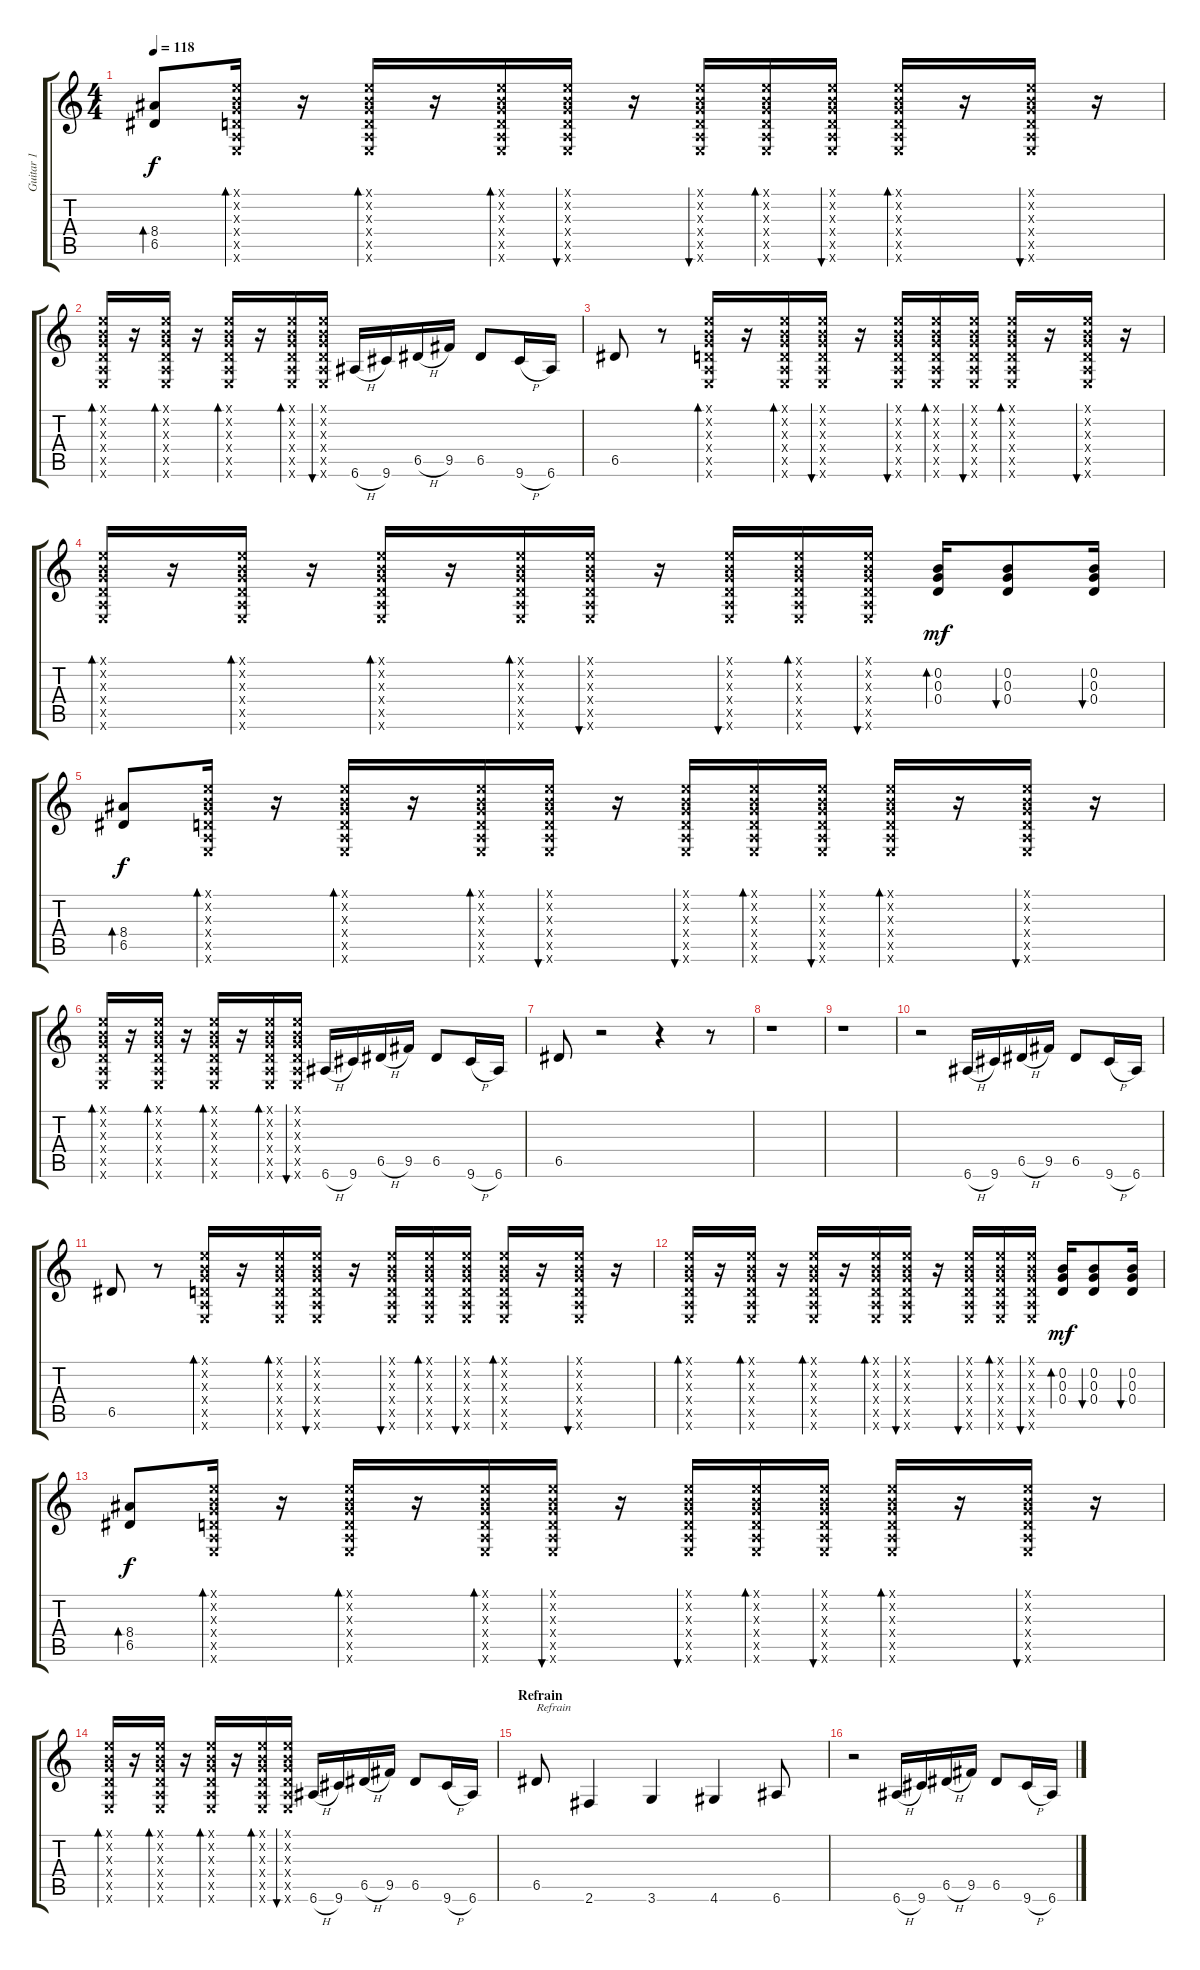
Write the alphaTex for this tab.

\track ("Guitar 1" "Guitar 1") {instrument distortionguitar}
\staff {score tabs}
\tuning (E4 B3 G3 D3 A2 E2) {hide}
\ts (4 4)
\tempo 118
\clef g2
\ks c
(8.4 6.5).8{bd 30 dy f} (0.1{x} 0.2{x} 0.3{x} 0.4{x} 0.5{x} 0.6{x}).16{bd 30} r.16 (0.1{x} 0.2{x} 0.3{x} 0.4{x} 0.5{x} 0.6{x}).16{bd 30} r.16 (0.1{x} 0.2{x} 0.3{x} 0.4{x} 0.5{x} 0.6{x}).16{bd 30} (0.1{x} 0.2{x} 0.3{x} 0.4{x} 0.5{x} 0.6{x}).16{bu 30} r.16 (0.1{x} 0.2{x} 0.3{x} 0.4{x} 0.5{x} 0.6{x}).16{bu 30} (0.1{x} 0.2{x} 0.3{x} 0.4{x} 0.5{x} 0.6{x}).16{bd 30} (0.1{x} 0.2{x} 0.3{x} 0.4{x} 0.5{x} 0.6{x}).16{bu 30} (0.1{x} 0.2{x} 0.3{x} 0.4{x} 0.5{x} 0.6{x}).16{bd 30} r.16 (0.1{x} 0.2{x} 0.3{x} 0.4{x} 0.5{x} 0.6{x}).16{bu 30} r.16 |
(0.1{x} 0.2{x} 0.3{x} 0.4{x} 0.5{x} 0.6{x}).16{bd 30} r.16 (0.1{x} 0.2{x} 0.3{x} 0.4{x} 0.5{x} 0.6{x}).16{bd 30} r.16 (0.1{x} 0.2{x} 0.3{x} 0.4{x} 0.5{x} 0.6{x}).16{bd 30} r.16 (0.1{x} 0.2{x} 0.3{x} 0.4{x} 0.5{x} 0.6{x}).16{bd 30} (0.1{x} 0.2{x} 0.3{x} 0.4{x} 0.5{x} 0.6{x}).16{bu 30} 6.6{h}.16 9.6.16 6.5{h}.16 9.5.16 6.5.8 9.6{h}.16 6.6.16 |
6.5.8 r.8 (0.1{x} 0.2{x} 0.3{x} 0.4{x} 0.5{x} 0.6{x}).16{bd 30} r.16 (0.1{x} 0.2{x} 0.3{x} 0.4{x} 0.5{x} 0.6{x}).16{bd 30} (0.1{x} 0.2{x} 0.3{x} 0.4{x} 0.5{x} 0.6{x}).16{bu 30} r.16 (0.1{x} 0.2{x} 0.3{x} 0.4{x} 0.5{x} 0.6{x}).16{bu 30} (0.1{x} 0.2{x} 0.3{x} 0.4{x} 0.5{x} 0.6{x}).16{bd 30} (0.1{x} 0.2{x} 0.3{x} 0.4{x} 0.5{x} 0.6{x}).16{bu 30} (0.1{x} 0.2{x} 0.3{x} 0.4{x} 0.5{x} 0.6{x}).16{bd 30} r.16 (0.1{x} 0.2{x} 0.3{x} 0.4{x} 0.5{x} 0.6{x}).16{bu 30} r.16 |
(0.1{x} 0.2{x} 0.3{x} 0.4{x} 0.5{x} 0.6{x}).16{bd 30} r.16 (0.1{x} 0.2{x} 0.3{x} 0.4{x} 0.5{x} 0.6{x}).16{bd 30} r.16 (0.1{x} 0.2{x} 0.3{x} 0.4{x} 0.5{x} 0.6{x}).16{bd 30} r.16 (0.1{x} 0.2{x} 0.3{x} 0.4{x} 0.5{x} 0.6{x}).16{bd 30} (0.1{x} 0.2{x} 0.3{x} 0.4{x} 0.5{x} 0.6{x}).16{bu 30} r.16 (0.1{x} 0.2{x} 0.3{x} 0.4{x} 0.5{x} 0.6{x}).16{bu 30} (0.1{x} 0.2{x} 0.3{x} 0.4{x} 0.5{x} 0.6{x}).16{bd 30} (0.1{x} 0.2{x} 0.3{x} 0.4{x} 0.5{x} 0.6{x}).16{bu 30} (0.2 0.3 0.4).16{bd 30 dy mf} (0.2 0.3 0.4).8{bu 30} (0.2 0.3 0.4).16{bu 30} |
(8.4 6.5).8{bd 30 dy f} (0.1{x} 0.2{x} 0.3{x} 0.4{x} 0.5{x} 0.6{x}).16{bd 30} r.16 (0.1{x} 0.2{x} 0.3{x} 0.4{x} 0.5{x} 0.6{x}).16{bd 30} r.16 (0.1{x} 0.2{x} 0.3{x} 0.4{x} 0.5{x} 0.6{x}).16{bd 30} (0.1{x} 0.2{x} 0.3{x} 0.4{x} 0.5{x} 0.6{x}).16{bu 30} r.16 (0.1{x} 0.2{x} 0.3{x} 0.4{x} 0.5{x} 0.6{x}).16{bu 30} (0.1{x} 0.2{x} 0.3{x} 0.4{x} 0.5{x} 0.6{x}).16{bd 30} (0.1{x} 0.2{x} 0.3{x} 0.4{x} 0.5{x} 0.6{x}).16{bu 30} (0.1{x} 0.2{x} 0.3{x} 0.4{x} 0.5{x} 0.6{x}).16{bd 30} r.16 (0.1{x} 0.2{x} 0.3{x} 0.4{x} 0.5{x} 0.6{x}).16{bu 30} r.16 |
(0.1{x} 0.2{x} 0.3{x} 0.4{x} 0.5{x} 0.6{x}).16{bd 30} r.16 (0.1{x} 0.2{x} 0.3{x} 0.4{x} 0.5{x} 0.6{x}).16{bd 30} r.16 (0.1{x} 0.2{x} 0.3{x} 0.4{x} 0.5{x} 0.6{x}).16{bd 30} r.16 (0.1{x} 0.2{x} 0.3{x} 0.4{x} 0.5{x} 0.6{x}).16{bd 30} (0.1{x} 0.2{x} 0.3{x} 0.4{x} 0.5{x} 0.6{x}).16{bu 30} 6.6{h}.16 9.6.16 6.5{h}.16 9.5.16 6.5.8 9.6{h}.16 6.6.16 |
6.5.8 r.2 r.4 r.8 |
r.1 |
r.1 |
r.2 6.6{h}.16 9.6.16 6.5{h}.16 9.5.16 6.5.8 9.6{h}.16 6.6.16 |
6.5.8 r.8 (0.1{x} 0.2{x} 0.3{x} 0.4{x} 0.5{x} 0.6{x}).16{bd 30} r.16 (0.1{x} 0.2{x} 0.3{x} 0.4{x} 0.5{x} 0.6{x}).16{bd 30} (0.1{x} 0.2{x} 0.3{x} 0.4{x} 0.5{x} 0.6{x}).16{bu 30} r.16 (0.1{x} 0.2{x} 0.3{x} 0.4{x} 0.5{x} 0.6{x}).16{bu 30} (0.1{x} 0.2{x} 0.3{x} 0.4{x} 0.5{x} 0.6{x}).16{bd 30} (0.1{x} 0.2{x} 0.3{x} 0.4{x} 0.5{x} 0.6{x}).16{bu 30} (0.1{x} 0.2{x} 0.3{x} 0.4{x} 0.5{x} 0.6{x}).16{bd 30} r.16 (0.1{x} 0.2{x} 0.3{x} 0.4{x} 0.5{x} 0.6{x}).16{bu 30} r.16 |
(0.1{x} 0.2{x} 0.3{x} 0.4{x} 0.5{x} 0.6{x}).16{bd 30} r.16 (0.1{x} 0.2{x} 0.3{x} 0.4{x} 0.5{x} 0.6{x}).16{bd 30} r.16 (0.1{x} 0.2{x} 0.3{x} 0.4{x} 0.5{x} 0.6{x}).16{bd 30} r.16 (0.1{x} 0.2{x} 0.3{x} 0.4{x} 0.5{x} 0.6{x}).16{bd 30} (0.1{x} 0.2{x} 0.3{x} 0.4{x} 0.5{x} 0.6{x}).16{bu 30} r.16 (0.1{x} 0.2{x} 0.3{x} 0.4{x} 0.5{x} 0.6{x}).16{bu 30} (0.1{x} 0.2{x} 0.3{x} 0.4{x} 0.5{x} 0.6{x}).16{bd 30} (0.1{x} 0.2{x} 0.3{x} 0.4{x} 0.5{x} 0.6{x}).16{bu 30} (0.2 0.3 0.4).16{bd 30 dy mf} (0.2 0.3 0.4).8{bu 30} (0.2 0.3 0.4).16{bu 30} |
(8.4 6.5).8{bd 30 dy f} (0.1{x} 0.2{x} 0.3{x} 0.4{x} 0.5{x} 0.6{x}).16{bd 30} r.16 (0.1{x} 0.2{x} 0.3{x} 0.4{x} 0.5{x} 0.6{x}).16{bd 30} r.16 (0.1{x} 0.2{x} 0.3{x} 0.4{x} 0.5{x} 0.6{x}).16{bd 30} (0.1{x} 0.2{x} 0.3{x} 0.4{x} 0.5{x} 0.6{x}).16{bu 30} r.16 (0.1{x} 0.2{x} 0.3{x} 0.4{x} 0.5{x} 0.6{x}).16{bu 30} (0.1{x} 0.2{x} 0.3{x} 0.4{x} 0.5{x} 0.6{x}).16{bd 30} (0.1{x} 0.2{x} 0.3{x} 0.4{x} 0.5{x} 0.6{x}).16{bu 30} (0.1{x} 0.2{x} 0.3{x} 0.4{x} 0.5{x} 0.6{x}).16{bd 30} r.16 (0.1{x} 0.2{x} 0.3{x} 0.4{x} 0.5{x} 0.6{x}).16{bu 30} r.16 |
(0.1{x} 0.2{x} 0.3{x} 0.4{x} 0.5{x} 0.6{x}).16{bd 30} r.16 (0.1{x} 0.2{x} 0.3{x} 0.4{x} 0.5{x} 0.6{x}).16{bd 30} r.16 (0.1{x} 0.2{x} 0.3{x} 0.4{x} 0.5{x} 0.6{x}).16{bd 30} r.16 (0.1{x} 0.2{x} 0.3{x} 0.4{x} 0.5{x} 0.6{x}).16{bd 30} (0.1{x} 0.2{x} 0.3{x} 0.4{x} 0.5{x} 0.6{x}).16{bu 30} 6.6{h}.16 9.6.16 6.5{h}.16 9.5.16 6.5.8 9.6{h}.16 6.6.16 |
\section ("" "Refrain")
6.5.8{txt "Refrain"} 2.6.4 3.6.4 4.6.4 6.6.8 |
r.2 6.6{h}.16 9.6.16 6.5{h}.16 9.5.16 6.5.8 9.6{h}.16 6.6.16
